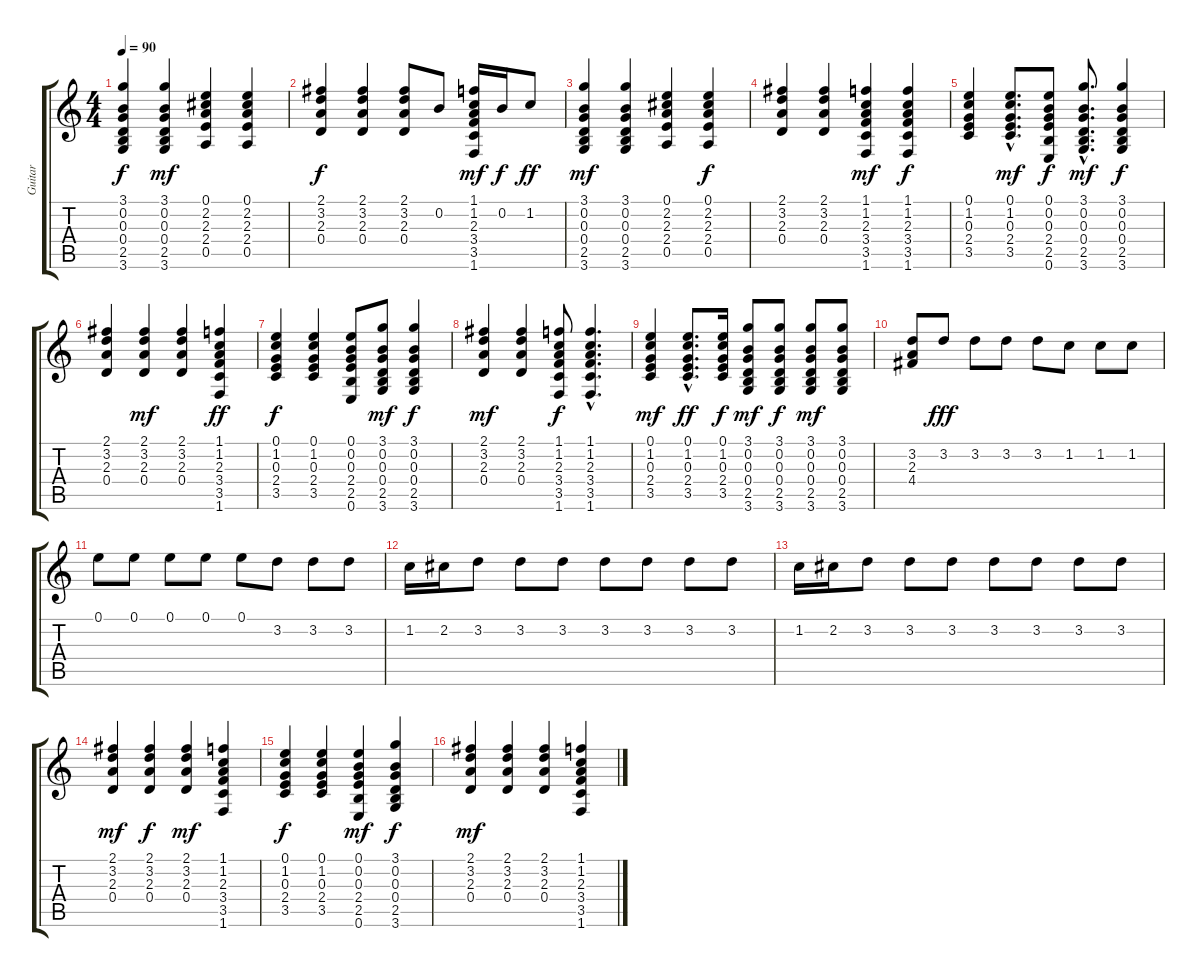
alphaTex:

\track ("Guitar" "Guitar") {instrument overdrivenguitar}
\staff {score tabs}
\tuning (E4 B3 G3 D3 A2 E2) {hide}
\ts (4 4)
\tempo 90
\clef g2
\ks c
(3.1 0.2 0.3 0.4 2.5 3.6).4{dy f} (3.1 0.2 0.3 0.4 2.5 3.6).4{dy mf} (0.1 2.2 2.3 2.4 0.5).4 (0.1 2.2 2.3 2.4 0.5).4 |
(2.1 3.2 2.3 0.4).4{dy f} (2.1 3.2 2.3 0.4).4 (2.1 3.2 2.3 0.4).8 0.2.8 (1.1 1.2 2.3 3.4 3.5 1.6).16{dy mf} 0.2.16{dy f} 1.2.8{dy ff} |
(3.1 0.2 0.3 0.4 2.5 3.6).4{dy mf} (3.1 0.2 0.3 0.4 2.5 3.6).4 (0.1 2.2 2.3 2.4 0.5).4 (0.1 2.2 2.3 2.4 0.5).4{dy f} |
(2.1 3.2 2.3 0.4).4 (2.1 3.2 2.3 0.4).4 (1.1 1.2 2.3 3.4 3.5 1.6).4{dy mf} (1.1 1.2 2.3 3.4 3.5 1.6).4{dy f} |
(0.1 1.2 0.3 2.4 3.5).4 (0.1{hac} 1.2{hac} 0.3{hac} 2.4{hac} 3.5{hac}).8{d dy mf} (0.1 0.2 0.3 2.4 2.5 0.6).8{dy f} (3.1{hac} 0.2{hac} 0.3{hac} 0.4{hac} 2.5{hac} 3.6{hac}).8{d dy mf} (3.1 0.2 0.3 0.4 2.5 3.6).4{dy f} |
(2.1 3.2 2.3 0.4).4 (2.1 3.2 2.3 0.4).4{dy mf} (2.1 3.2 2.3 0.4).4 (1.1 1.2 2.3 3.4 3.5 1.6).4{dy ff} |
(0.1 1.2 0.3 2.4 3.5).4{dy f} (0.1 1.2 0.3 2.4 3.5).4 (0.1 0.2 0.3 2.4 2.5 0.6).8 (3.1 0.2 0.3 0.4 2.5 3.6).8{dy mf} (3.1 0.2 0.3 0.4 2.5 3.6).4{dy f} |
(2.1 3.2 2.3 0.4).4{dy mf} (2.1 3.2 2.3 0.4).4 (1.1 1.2 2.3 3.4 3.5 1.6).8{dy f} (1.1{hac} 1.2{hac} 2.3{hac} 3.4{hac} 3.5{hac} 1.6{hac}).4{d} |
(0.1 1.2 0.3 2.4 3.5).4{dy mf} (0.1{hac} 1.2{hac} 0.3{hac} 2.4{hac} 3.5{hac}).8{d dy ff} (0.1 1.2 0.3 2.4 3.5).16{dy f} (3.1 0.2 0.3 0.4 2.5 3.6).8{dy mf} (3.1 0.2 0.3 0.4 2.5 3.6).8{dy f} (3.1 0.2 0.3 0.4 2.5 3.6).8{dy mf} (3.1 0.2 0.3 0.4 2.5 3.6).8 |
(3.2 2.3 4.4).8 3.2.8{dy fff} 3.2.8 3.2.8 3.2.8 1.2.8 1.2.8 1.2.8 |
0.1.8 0.1.8 0.1.8 0.1.8 0.1.8 3.2.8 3.2.8 3.2.8 |
1.2.16 2.2.16 3.2.8 3.2.8 3.2.8 3.2.8 3.2.8 3.2.8 3.2.8 |
1.2.16 2.2.16 3.2.8 3.2.8 3.2.8 3.2.8 3.2.8 3.2.8 3.2.8 |
(2.1 3.2 2.3 0.4).4{dy mf} (2.1 3.2 2.3 0.4).4{dy f} (2.1 3.2 2.3 0.4).4{dy mf} (1.1 1.2 2.3 3.4 3.5 1.6).4 |
(0.1 1.2 0.3 2.4 3.5).4{dy f} (0.1 1.2 0.3 2.4 3.5).4 (0.1 0.2 0.3 2.4 2.5 0.6).4{dy mf} (3.1 0.2 0.3 0.4 2.5 3.6).4{dy f} |
(2.1 3.2 2.3 0.4).4{dy mf} (2.1 3.2 2.3 0.4).4 (2.1 3.2 2.3 0.4).4 (1.1 1.2 2.3 3.4 3.5 1.6).4
